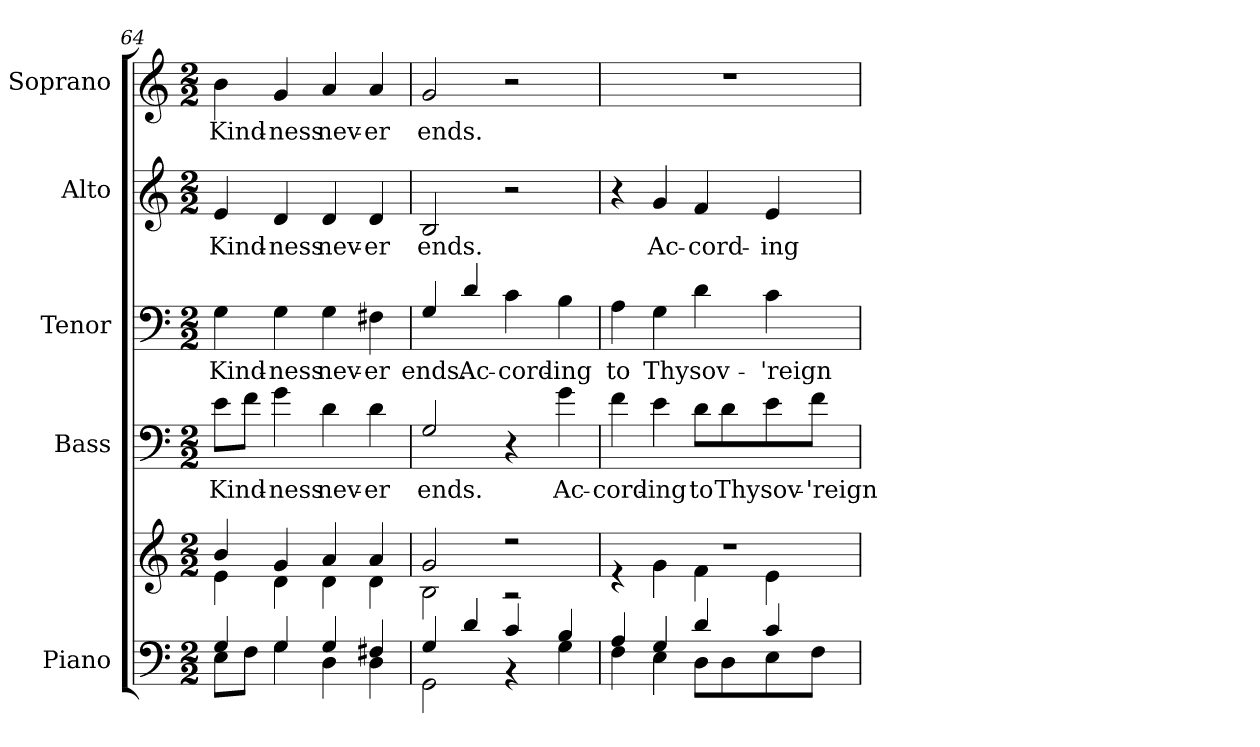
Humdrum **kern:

**kern	**kern	**kern	**text	**kern	**text	**kern	**text	**kern	**text
*part5	*part5	*part4	*part4	*part3	*part3	*part2	*part2	*part1	*part1
*staff6	*staff5	*staff4	*staff4	*staff3	*staff3	*staff2	*staff2	*staff1	*staff1
*I"Piano	*	*I"Bass	*	*I"Tenor	*	*I"Alto	*	*I"Soprano	*
*I'Pno.	*	*	*	*	*	*	*	*	*
*clefF4	*clefG2	*clefF4	*	*clefF4	*	*clefG2	*	*clefG2	*
*	*	*ITrd7c12	*	*	*	*	*	*	*
*k[]	*k[]	*k[]	*	*k[]	*	*k[]	*	*k[]	*
*C:	*C:	*C:	*	*C:	*	*C:	*	*C:	*
*M2/2	*M2/2	*M2/2	*	*M2/2	*	*M2/2	*	*M2/2	*
=64	=64	=64	=64	=64	=64	=64	=64	=64	=64
*^	*^	*	*	*	*	*	*	*	*
!	!	!	!	!	!LO:LY:b:color=#000000	!	!	!	!	!	!
!	!	!	!	!	!	!	!LO:LY:b:color=#000000	!	!	!	!
!	!	!	!	!	!	!	!	!	!LO:LY:b:color=#000000	!	!
!	!	!	!	!	!	!	!	!	!	!	!LO:LY:b:color=#000000
4Gi/	8Ei\L	4bi/	4ei\	8Ei\L	Kind-	4Gi\	Kind-	4ei/	Kind-	4bi\	Kind-
.	8Fi\J	.	.	8Fi\J	.	.	.	.	.	.	.
!	!	!	!	!	!LO:LY:b:color=#000000	!	!	!	!	!	!
!	!	!	!	!	!	!	!LO:LY:b:color=#000000	!	!	!	!
!	!	!	!	!	!	!	!	!	!LO:LY:b:color=#000000	!	!
!	!	!	!	!	!	!	!	!	!	!	!LO:LY:b:color=#000000
4Gi/	4Gi\	4gi/	4di\	4Gi\	-ness	4Gi\	-ness	4di/	-ness	4gi/	-ness
!	!	!	!	!	!LO:LY:b:color=#000000	!	!	!	!	!	!
!	!	!	!	!	!	!	!LO:LY:b:color=#000000	!	!	!	!
!	!	!	!	!	!	!	!	!	!LO:LY:b:color=#000000	!	!
!	!	!	!	!	!	!	!	!	!	!	!LO:LY:b:color=#000000
4Gi/	4Di\	4ai/	4di\	4Di\	nev-	4Gi\	nev-	4di/	nev-	4ai/	nev-
!	!	!	!	!	!LO:LY:b:color=#000000	!	!	!	!	!	!
!	!	!	!	!	!	!	!LO:LY:b:color=#000000	!	!	!	!
!	!	!	!	!	!	!	!	!	!LO:LY:b:color=#000000	!	!
!	!	!	!	!	!	!	!	!	!	!	!LO:LY:b:color=#000000
4F#Xi/	4Di\	4ai/	4di\	4Di\	-er	4F#Xi\	-er	4di/	-er	4ai/	-er
!!LO:PB:g=z
=65	=65	=65	=65	=65	=65	=65	=65	=65	=65	=65	=65
!	!	!	!	!	!LO:LY:b:color=#000000	!	!	!	!	!	!
!	!	!	!	!	!	!	!LO:LY:b:color=#000000	!	!	!	!
!	!	!	!	!	!	!	!	!	!LO:LY:b:color=#000000	!	!
!	!	!	!	!	!	!	!	!	!	!	!LO:LY:b:color=#000000
4Gi/	2GGi\	2gi/	2Bi\	2GGi/	ends.	4Gi/	ends.	2Bi/	ends.	2gi/	ends.
!	!	!	!	!	!	!	!LO:LY:b:color=#000000	!	!	!	!
4di/	.	.	.	.	.	4di/	Ac-	.	.	.	.
!	!	!	!	!	!	!	!LO:LY:b:color=#000000	!	!	!	!
4ci/	4r	2r	2r	4r	.	4ci\	-cord-	2r	.	2r	.
!	!	!	!	!	!LO:LY:b:color=#000000	!	!	!	!	!	!
!	!	!	!	!	!	!	!LO:LY:b:color=#000000	!	!	!	!
4Bi/	4Gi\	.	.	4Gi\	Ac-	4Bi\	-ing	.	.	.	.
=66	=66	=66	=66	=66	=66	=66	=66	=66	=66	=66	=66
!	!	!	!	!	!LO:LY:b:color=#000000	!	!	!	!	!	!
!	!	!	!	!	!	!	!LO:LY:b:color=#000000	!	!	!	!
4Ai/	4Fi\	1r	4r	4Fi\	-cord-	4Ai\	to	4r	.	1r	.
!	!	!	!	!	!LO:LY:b:color=#000000	!	!	!	!	!	!
!	!	!	!	!	!	!	!LO:LY:b:color=#000000	!	!	!	!
!	!	!	!	!	!	!	!	!	!LO:LY:b:color=#000000	!	!
4Gi/	4Ei\	.	4gi\	4Ei\	-ing	4Gi\	Thy	4gi/	Ac-	.	.
!	!	!	!	!	!LO:LY:b:color=#000000	!	!	!	!	!	!
!	!	!	!	!	!	!	!LO:LY:b:color=#000000	!	!	!	!
!	!	!	!	!	!	!	!	!	!LO:LY:b:color=#000000	!	!
4di/	8Di\L	.	4fi\	8Di\L	to	4di\	sov-	4fi/	-cord-	.	.
!	!	!	!	!	!LO:LY:b:color=#000000	!	!	!	!	!	!
.	8Di\	.	.	8Di\	Thy	.	.	.	.	.	.
!	!	!	!	!	!LO:LY:b:color=#000000	!	!	!	!	!	!
!	!	!	!	!	!	!	!LO:LY:b:color=#000000	!	!	!	!
!	!	!	!	!	!	!	!	!	!LO:LY:b:color=#000000	!	!
4ci/	8Ei\	.	4ei\	8Ei\	sov-	4ci\	-'reign	4ei/	-ing	.	.
!	!	!	!	!	!LO:LY:b:color=#000000	!	!	!	!	!	!
.	8Fi\J	.	.	8Fi\J	-'reign	.	.	.	.	.	.
*v	*v	*	*	*	*	*	*	*	*	*	*
*	*v	*v	*	*	*	*	*	*	*	*
=	=	=	=	=	=	=	=	=	=
*-	*-	*-	*-	*-	*-	*-	*-	*-	*-
